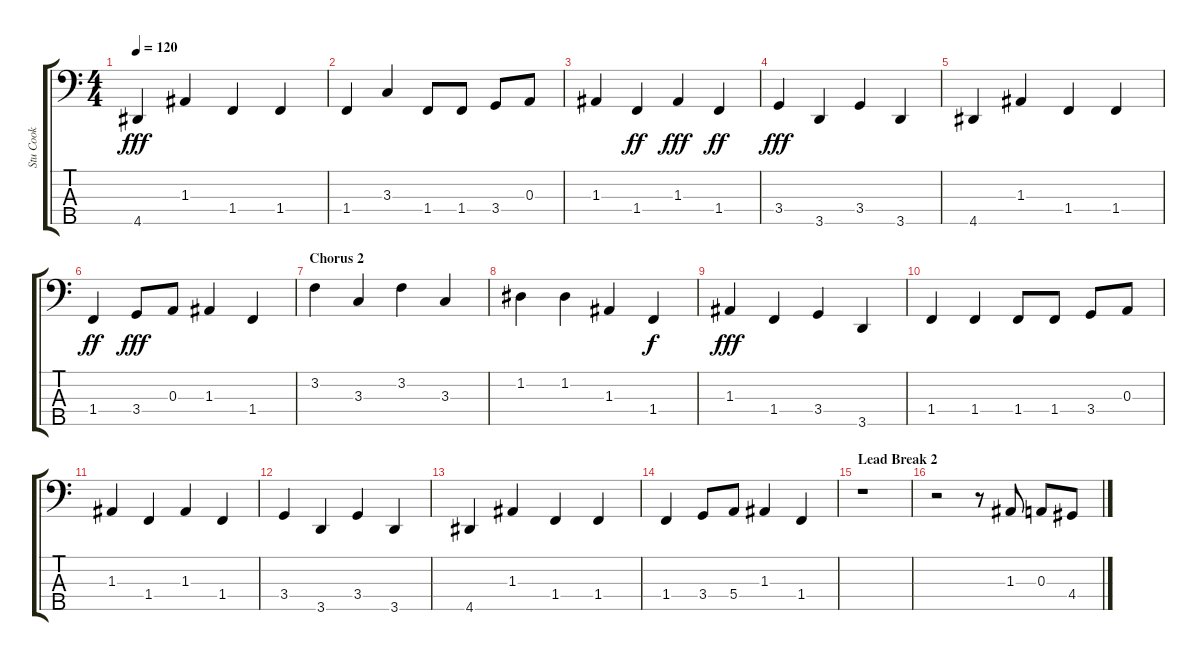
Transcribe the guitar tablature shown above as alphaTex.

\track ("Stu Cook" "Stu Cook") {instrument electricbassfinger}
\staff {score tabs}
\tuning (G2 D2 A1 E1 B0) {hide}
\ts (4 4)
\tempo 120
\clef f4
\ks c
4.5.4{dy fff} 1.3.4 1.4.4 1.4.4 |
1.4.4 3.3.4 1.4.8 1.4.8 3.4.8 0.3.8 |
1.3.4 1.4.4{dy ff} 1.3.4{dy fff} 1.4.4{dy ff} |
3.4.4{dy fff} 3.5.4 3.4.4 3.5.4 |
4.5.4 1.3.4 1.4.4 1.4.4 |
1.4.4{dy ff} 3.4.8{dy fff} 0.3.8 1.3.4 1.4.4 |
\section ("" "Chorus 2")
3.2.4 3.3.4 3.2.4 3.3.4 |
1.2.4 1.2.4 1.3.4 1.4.4{dy f} |
1.3.4{dy fff} 1.4.4 3.4.4 3.5.4 |
1.4.4 1.4.4 1.4.8 1.4.8 3.4.8 0.3.8 |
1.3.4 1.4.4 1.3.4 1.4.4 |
3.4.4 3.5.4 3.4.4 3.5.4 |
4.5.4 1.3.4 1.4.4 1.4.4 |
1.4.4 3.4.8 5.4.8 1.3.4 1.4.4 |
\section ("" "Lead Break 2")
r.1 |
r.2 r.8 1.3.8 0.3.8 4.4.8
